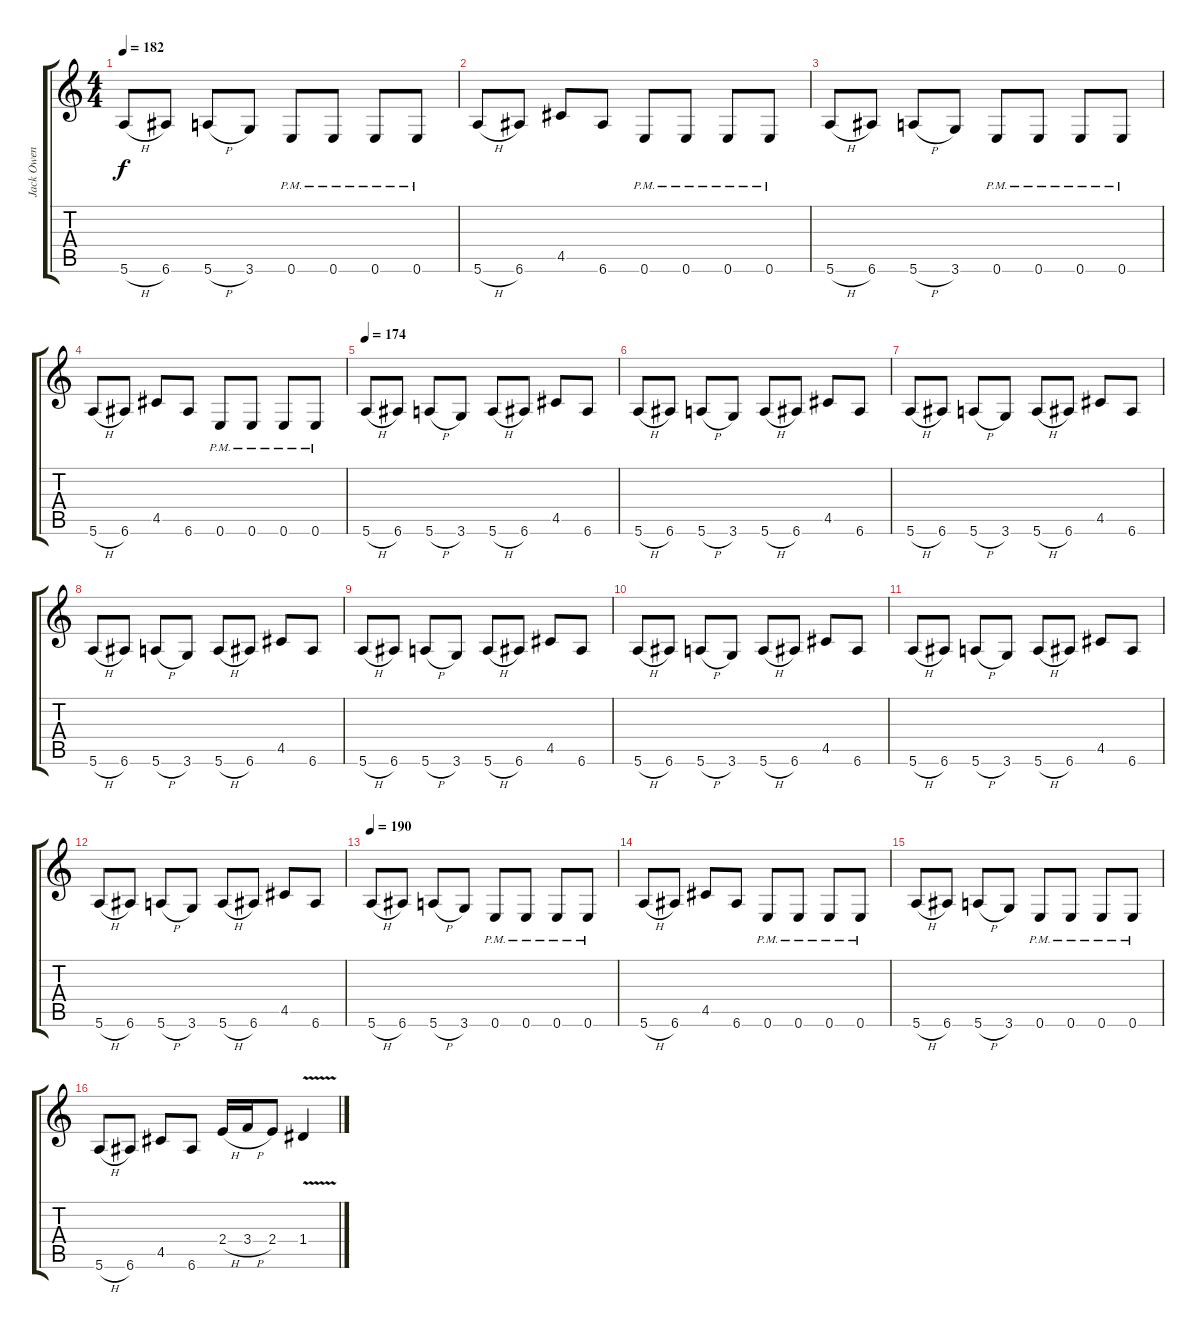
\track ("Jack Owen" "Jack Owen") {instrument distortionguitar}
\staff {score tabs}
\tuning (E4 B3 G3 D3 A2 E2) {hide}
\ts (4 4)
\tempo 182
\clef g2
\ks c
5.6{h}.8{dy f} 6.6.8 5.6{h}.8 3.6.8 0.6{pm}.8 0.6{pm}.8 0.6{pm}.8 0.6{pm}.8 |
5.6{h}.8 6.6.8 4.5.8 6.6.8 0.6{pm}.8 0.6{pm}.8 0.6{pm}.8 0.6{pm}.8 |
5.6{h}.8 6.6.8 5.6{h}.8 3.6.8 0.6{pm}.8 0.6{pm}.8 0.6{pm}.8 0.6{pm}.8 |
5.6{h}.8 6.6.8 4.5.8 6.6.8 0.6{pm}.8 0.6{pm}.8 0.6{pm}.8 0.6{pm}.8 |
\tempo 174
5.6{h}.8 6.6.8 5.6{h}.8 3.6.8 5.6{h}.8 6.6.8 4.5.8 6.6.8 |
5.6{h}.8 6.6.8 5.6{h}.8 3.6.8 5.6{h}.8 6.6.8 4.5.8 6.6.8 |
5.6{h}.8 6.6.8 5.6{h}.8 3.6.8 5.6{h}.8 6.6.8 4.5.8 6.6.8 |
5.6{h}.8 6.6.8 5.6{h}.8 3.6.8 5.6{h}.8 6.6.8 4.5.8 6.6.8 |
5.6{h}.8 6.6.8 5.6{h}.8 3.6.8 5.6{h}.8 6.6.8 4.5.8 6.6.8 |
5.6{h}.8 6.6.8 5.6{h}.8 3.6.8 5.6{h}.8 6.6.8 4.5.8 6.6.8 |
5.6{h}.8 6.6.8 5.6{h}.8 3.6.8 5.6{h}.8 6.6.8 4.5.8 6.6.8 |
5.6{h}.8 6.6.8 5.6{h}.8 3.6.8 5.6{h}.8 6.6.8 4.5.8 6.6.8 |
\tempo 190
5.6{h}.8 6.6.8 5.6{h}.8 3.6.8 0.6{pm}.8 0.6{pm}.8 0.6{pm}.8 0.6{pm}.8 |
5.6{h}.8 6.6.8 4.5.8 6.6.8 0.6{pm}.8 0.6{pm}.8 0.6{pm}.8 0.6{pm}.8 |
5.6{h}.8 6.6.8 5.6{h}.8 3.6.8 0.6{pm}.8 0.6{pm}.8 0.6{pm}.8 0.6{pm}.8 |
5.6{h}.8 6.6.8 4.5.8 6.6.8 2.4{h}.16 3.4{h}.16 2.4.8 1.4{v}.4
